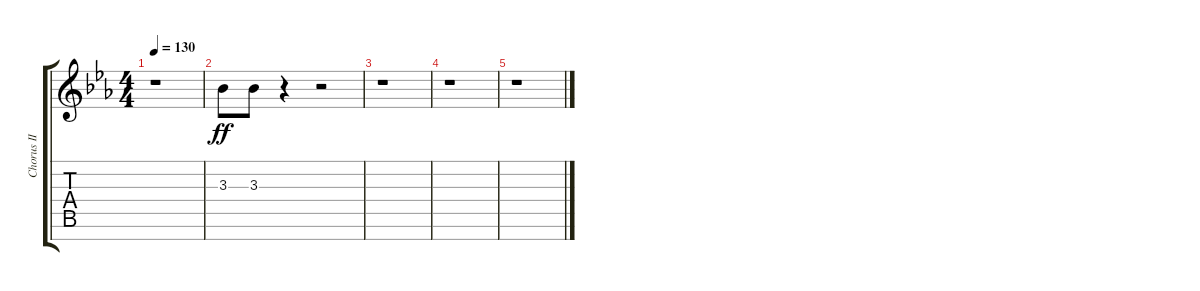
\track ("Chorus II" "Chorus II") {instrument voiceoohs}
\staff {score tabs}
\tuning (E5 B4 G4 D4 A3 E3 B2) {hide}
\ts (4 4)
\tempo 130
\clef g2
\ks eb
r.1{dy ff} |
3.3.8 3.3.8 r.4 r.2 |
r.1 |
r.1 |
r.1
